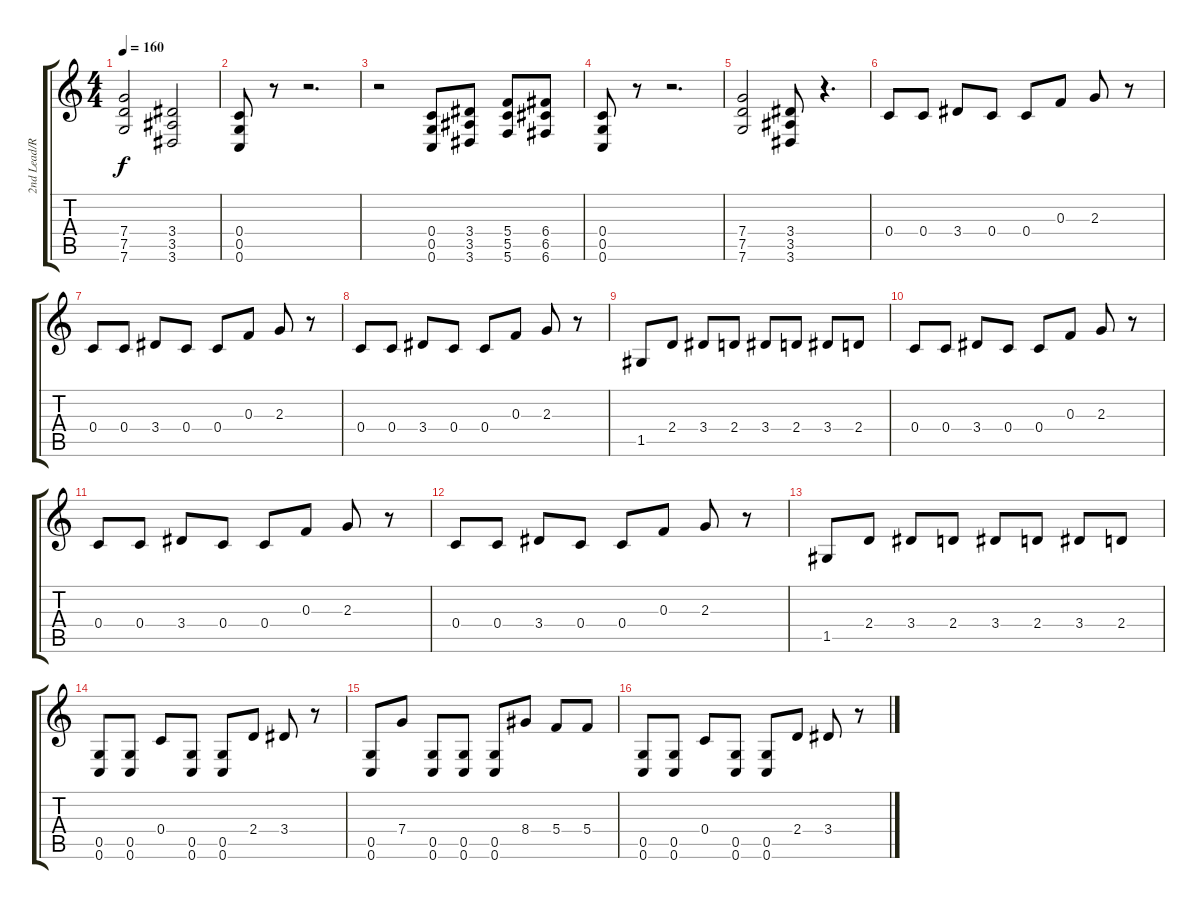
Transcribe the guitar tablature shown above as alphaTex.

\track ("2nd Lead/Rhythm Guitar" "2nd Lead/R") {instrument overdrivenguitar}
\staff {score tabs}
\tuning (D4 A3 F3 C3 G2 C2) {hide}
\ts (4 4)
\tempo 160
\clef g2
\ks c
(7.4 7.5 7.6).2{dy f} (3.4 3.5 3.6).2 |
(0.4 0.5 0.6).8 r.8 r.2{d} |
r.2 (0.4 0.5 0.6).8 (3.4 3.5 3.6).8 (5.4 5.5 5.6).8 (6.4 6.5 6.6).8 |
(0.4 0.5 0.6).8 r.8 r.2{d} |
(7.4 7.5 7.6).2 (3.4 3.5 3.6).8 r.4{d} |
0.4.8 0.4.8 3.4.8 0.4.8 0.4.8 0.3.8 2.3.8 r.8 |
0.4.8 0.4.8 3.4.8 0.4.8 0.4.8 0.3.8 2.3.8 r.8 |
0.4.8 0.4.8 3.4.8 0.4.8 0.4.8 0.3.8 2.3.8 r.8 |
1.5.8 2.4.8 3.4.8 2.4.8 3.4.8 2.4.8 3.4.8 2.4.8 |
0.4.8 0.4.8 3.4.8 0.4.8 0.4.8 0.3.8 2.3.8 r.8 |
0.4.8 0.4.8 3.4.8 0.4.8 0.4.8 0.3.8 2.3.8 r.8 |
0.4.8 0.4.8 3.4.8 0.4.8 0.4.8 0.3.8 2.3.8 r.8 |
1.5.8 2.4.8 3.4.8 2.4.8 3.4.8 2.4.8 3.4.8 2.4.8 |
(0.5 0.6).8 (0.5 0.6).8 0.4.8 (0.5 0.6).8 (0.5 0.6).8 2.4.8 3.4.8 r.8 |
(0.5 0.6).8 7.4.8 (0.5 0.6).8 (0.5 0.6).8 (0.5 0.6).8 8.4.8 5.4.8 5.4.8 |
(0.5 0.6).8 (0.5 0.6).8 0.4.8 (0.5 0.6).8 (0.5 0.6).8 2.4.8 3.4.8 r.8
